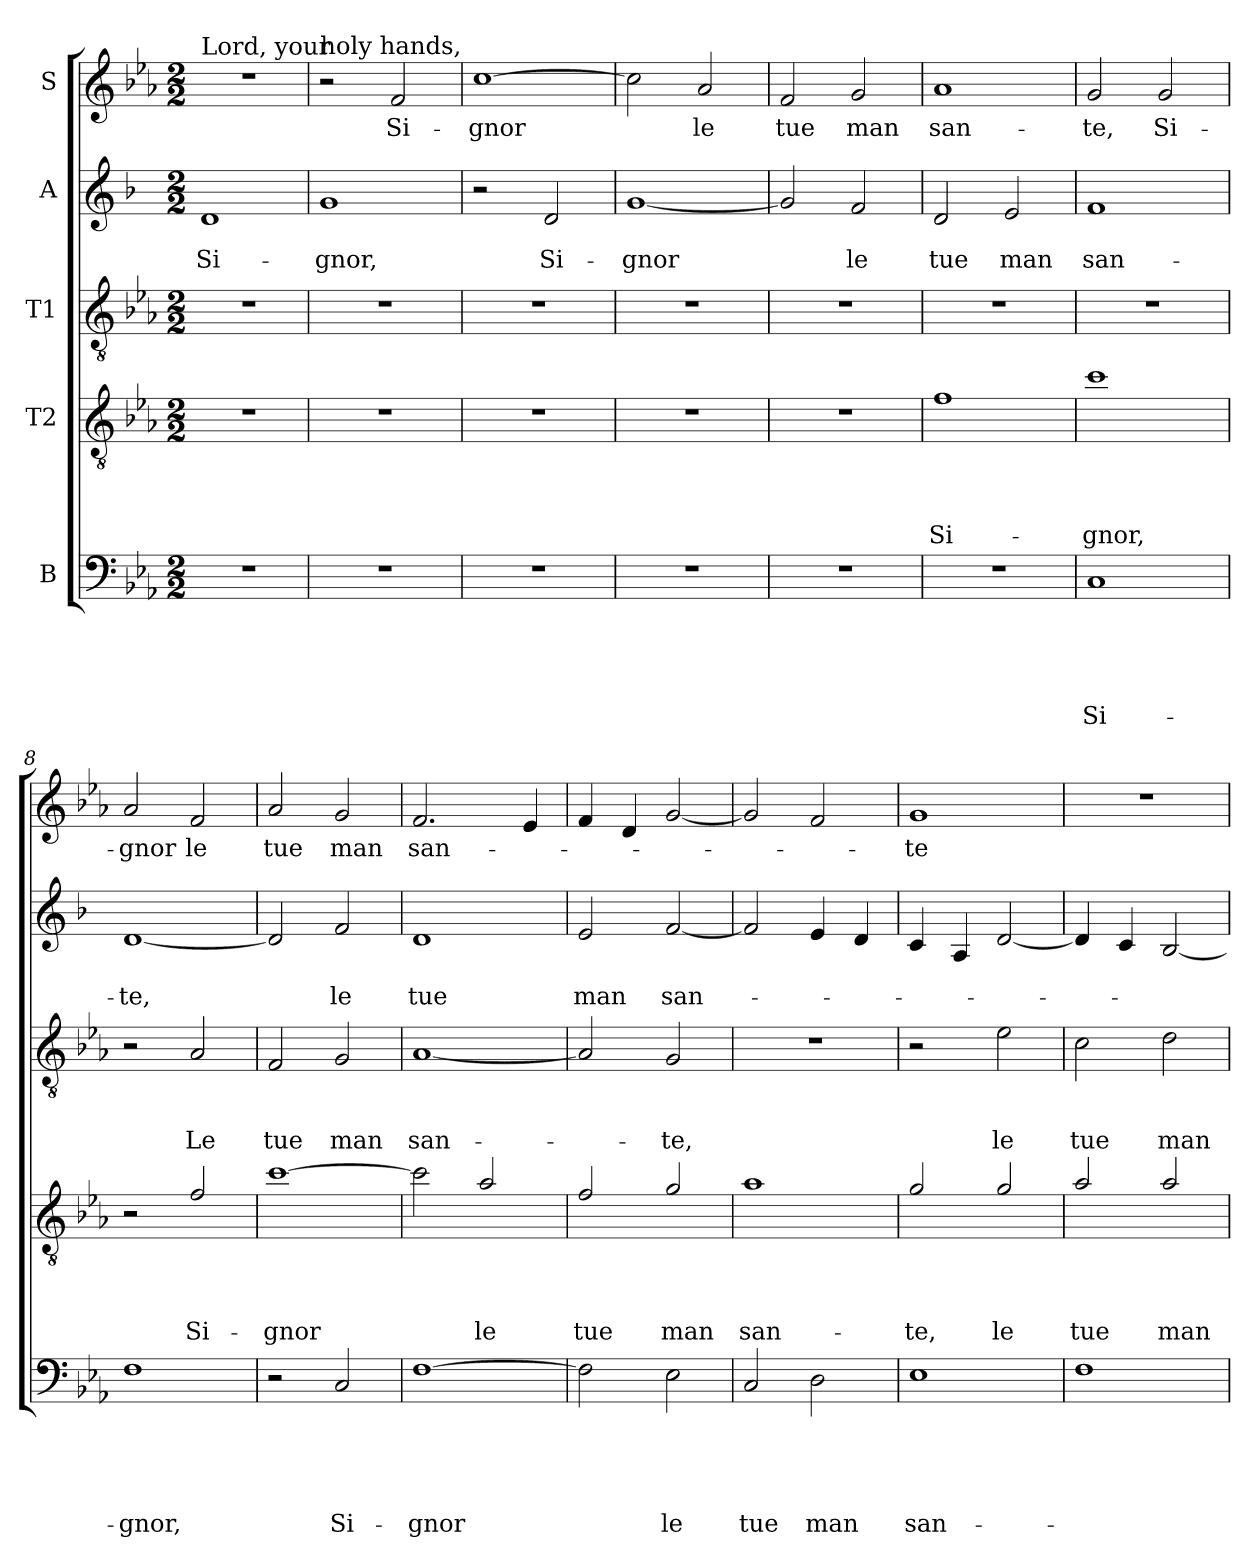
**kern	**text	**text	**text	**text	**text	**kern	**text	**text	**text	**text	**kern	**text	**text	**text	**kern	**text	**text	**kern	**text
*part5	*part5	*part5	*part5	*part5	*part5	*part4	*part4	*part4	*part4	*part4	*part3	*part3	*part3	*part3	*part2	*part2	*part2	*part1	*part1
*staff5	*staff5	*staff5	*staff5	*staff5	*staff5	*staff4	*staff4	*staff4	*staff4	*staff4	*staff3	*staff3	*staff3	*staff3	*staff2	*staff2	*staff2	*staff1	*staff1
*I"B	*	*	*	*	*	*I"T2	*	*	*	*	*I"T1	*	*	*	*I"A	*	*	*I"S	*
*clefF4	*	*	*	*	*	*clefGv2	*	*	*	*	*clefGv2	*	*	*	*clefG2	*	*	*clefG2	*
*	*	*	*	*	*	*ITrd8c14	*	*	*	*	*	*	*	*	*ITrd1c2	*	*	*	*
*k[b-e-a-]	*	*	*	*	*	*k[b-e-a-]	*	*	*	*	*k[b-e-a-]	*	*	*	*k[b-e-a-]	*	*	*k[b-e-a-]	*
*E-:	*	*	*	*	*	*E-:	*	*	*	*	*E-:	*	*	*	*E-:	*	*	*E-:	*
*M2/2	*	*	*	*	*	*M2/2	*	*	*	*	*M2/2	*	*	*	*M2/2	*	*	*M2/2	*
=1	=1	=1	=1	=1	=1	=1	=1	=1	=1	=1	=1	=1	=1	=1	=1	=1	=1	=1	=1
!	!	!	!	!	!	!	!	!	!	!	!	!	!	!	!	!	!	!LO:TX:a:t=Lord, your	!
!	!	!	!	!	!	!	!	!	!	!	!	!	!	!	!	!	!LO:LY:b	!	!
1r	.	.	.	.	.	1r	.	.	.	.	1r	.	.	.	1c	.	Si-	1r	.
=2	=2	=2	=2	=2	=2	=2	=2	=2	=2	=2	=2	=2	=2	=2	=2	=2	=2	=2	=2
!	!	!	!	!	!	!	!	!	!	!	!	!	!	!	!	!	!	!LO:TX:a:t=holy hands,	!
!	!	!	!	!	!	!	!	!	!	!	!	!	!	!	!	!	!LO:LY:b	!	!
1r	.	.	.	.	.	1r	.	.	.	.	1r	.	.	.	1f	.	-gnor,	2r	.
!	!	!	!	!	!	!	!	!	!	!	!	!	!	!	!	!	!	!	!LO:LY:b
.	.	.	.	.	.	.	.	.	.	.	.	.	.	.	.	.	.	2f/	Si-
=3	=3	=3	=3	=3	=3	=3	=3	=3	=3	=3	=3	=3	=3	=3	=3	=3	=3	=3	=3
!	!	!	!	!	!	!	!	!	!	!	!	!	!	!	!	!	!	!	!LO:LY:b
1r	.	.	.	.	.	1r	.	.	.	.	1r	.	.	.	2r	.	.	[1cc	-gnor
!	!	!	!	!	!	!	!	!	!	!	!	!	!	!	!	!	!LO:LY:b	!	!
.	.	.	.	.	.	.	.	.	.	.	.	.	.	.	2c/	.	Si-	.	.
=4	=4	=4	=4	=4	=4	=4	=4	=4	=4	=4	=4	=4	=4	=4	=4	=4	=4	=4	=4
!	!	!	!	!	!	!	!	!	!	!	!	!	!	!	!	!	!LO:LY:b	!	!
1r	.	.	.	.	.	1r	.	.	.	.	1r	.	.	.	[1f	.	-gnor	2cc\]	.
!	!	!	!	!	!	!	!	!	!	!	!	!	!	!	!	!	!	!	!LO:LY:b
.	.	.	.	.	.	.	.	.	.	.	.	.	.	.	.	.	.	2a-/	le
=5	=5	=5	=5	=5	=5	=5	=5	=5	=5	=5	=5	=5	=5	=5	=5	=5	=5	=5	=5
!	!	!	!	!	!	!	!	!	!	!	!	!	!	!	!	!	!	!	!LO:LY:b
1r	.	.	.	.	.	1r	.	.	.	.	1r	.	.	.	2f/]	.	.	2f/	tue
!	!	!	!	!	!	!	!	!	!	!	!	!	!	!	!	!	!LO:LY:b	!	!LO:LY:b
.	.	.	.	.	.	.	.	.	.	.	.	.	.	.	2e-/	.	le	2g/	man
=6	=6	=6	=6	=6	=6	=6	=6	=6	=6	=6	=6	=6	=6	=6	=6	=6	=6	=6	=6
!	!	!	!	!	!	!	!	!	!	!LO:LY:b	!	!	!	!	!	!	!LO:LY:b	!	!LO:LY:b
1r	.	.	.	.	.	1F	.	.	.	Si-	1r	.	.	.	2c/	.	tue	1a-	san-
!	!	!	!	!	!	!	!	!	!	!	!	!	!	!	!	!	!LO:LY:b	!	!
.	.	.	.	.	.	.	.	.	.	.	.	.	.	.	2d/	.	man	.	.
!!LO:PB:g=z
=7	=7	=7	=7	=7	=7	=7	=7	=7	=7	=7	=7	=7	=7	=7	=7	=7	=7	=7	=7
!	!	!	!	!	!LO:LY:b	!	!	!	!	!LO:LY:b	!	!	!	!	!	!	!LO:LY:b	!	!LO:LY:b
1C	.	.	.	.	Si-	1c	.	.	.	-gnor,	1r	.	.	.	1e-	.	san-	2g/	-te,
!	!	!	!	!	!	!	!	!	!	!	!	!	!	!	!	!	!	!	!LO:LY:b
.	.	.	.	.	.	.	.	.	.	.	.	.	.	.	.	.	.	2g/	Si-
=8	=8	=8	=8	=8	=8	=8	=8	=8	=8	=8	=8	=8	=8	=8	=8	=8	=8	=8	=8
!	!	!	!	!	!LO:LY:b	!	!	!	!	!	!	!	!	!	!	!	!LO:LY:b	!	!LO:LY:b
1F	.	.	.	.	-gnor,	2r	.	.	.	.	2r	.	.	.	[1c	.	-te,	2a-/	-gnor
!	!	!	!	!	!	!	!	!	!	!LO:LY:b	!	!	!	!LO:LY:b	!	!	!	!	!LO:LY:b
.	.	.	.	.	.	2F/	.	.	.	Si-	2A-/	.	.	Le	.	.	.	2f/	le
=9	=9	=9	=9	=9	=9	=9	=9	=9	=9	=9	=9	=9	=9	=9	=9	=9	=9	=9	=9
!	!	!	!	!	!	!	!	!	!	!LO:LY:b	!	!	!	!LO:LY:b	!	!	!	!	!LO:LY:b
2r	.	.	.	.	.	[1c	.	.	.	-gnor	2F/	.	.	tue	2c/]	.	.	2a-/	tue
!	!	!	!	!	!LO:LY:b	!	!	!	!	!	!	!	!	!LO:LY:b	!	!	!LO:LY:b	!	!LO:LY:b
2C/	.	.	.	.	Si-	.	.	.	.	.	2G/	.	.	man	2e-/	.	le	2g/	man
=10	=10	=10	=10	=10	=10	=10	=10	=10	=10	=10	=10	=10	=10	=10	=10	=10	=10	=10	=10
!	!	!	!	!	!LO:LY:b	!	!	!	!	!	!	!	!	!LO:LY:b	!	!	!LO:LY:b	!	!LO:LY:b
[1F	.	.	.	.	-gnor	2c\]	.	.	.	.	[1A-	.	.	san-	1c	.	tue	2.f/	san-
!	!	!	!	!	!	!	!	!	!	!LO:LY:b	!	!	!	!	!	!	!	!	!
.	.	.	.	.	.	2A-/	.	.	.	le	.	.	.	.	.	.	.	.	.
.	.	.	.	.	.	.	.	.	.	.	.	.	.	.	.	.	.	4e-/	.
=11	=11	=11	=11	=11	=11	=11	=11	=11	=11	=11	=11	=11	=11	=11	=11	=11	=11	=11	=11
!	!	!	!	!	!	!	!	!	!	!LO:LY:b	!	!	!	!	!	!	!LO:LY:b	!	!
2F\]	.	.	.	.	.	2F/	.	.	.	tue	2A-/]	.	.	.	2d/	.	man	4f/	.
.	.	.	.	.	.	.	.	.	.	.	.	.	.	.	.	.	.	4d/	.
!	!	!	!	!	!LO:LY:b	!	!	!	!	!LO:LY:b	!	!	!	!LO:LY:b	!	!	!LO:LY:b	!	!
2E-\	.	.	.	.	le	2G/	.	.	.	man	2G/	.	.	-te,	[2e-/	.	san-	[2g/	.
=12	=12	=12	=12	=12	=12	=12	=12	=12	=12	=12	=12	=12	=12	=12	=12	=12	=12	=12	=12
!	!	!	!	!	!LO:LY:b	!	!	!	!	!LO:LY:b	!	!	!	!	!	!	!	!	!
2C/	.	.	.	.	tue	1A-	.	.	.	san-	1r	.	.	.	2e-/]	.	.	2g/]	.
!	!	!	!	!	!LO:LY:b	!	!	!	!	!	!	!	!	!	!	!	!	!	!
2D\	.	.	.	.	man	.	.	.	.	.	.	.	.	.	4d/	.	.	2f/	.
.	.	.	.	.	.	.	.	.	.	.	.	.	.	.	4c/	.	.	.	.
=13	=13	=13	=13	=13	=13	=13	=13	=13	=13	=13	=13	=13	=13	=13	=13	=13	=13	=13	=13
!	!	!	!	!	!LO:LY:b	!	!	!	!	!LO:LY:b	!	!	!	!	!	!	!	!	!LO:LY:b
1E-	.	.	.	.	san-	2G/	.	.	.	-te,	2r	.	.	.	4B-/	.	.	1g	-te
.	.	.	.	.	.	.	.	.	.	.	.	.	.	.	4G/	.	.	.	.
!	!	!	!	!	!	!	!	!	!	!LO:LY:b	!	!	!	!LO:LY:b	!	!	!	!	!
.	.	.	.	.	.	2G/	.	.	.	le	2e-\	.	.	le	[2c/	.	.	.	.
!!LO:LB:g=z
=14	=14	=14	=14	=14	=14	=14	=14	=14	=14	=14	=14	=14	=14	=14	=14	=14	=14	=14	=14
!	!	!	!	!	!	!	!	!	!	!LO:LY:b	!	!	!	!LO:LY:b	!	!	!	!	!
1F	.	.	.	.	.	2A-/	.	.	.	tue	2c\	.	.	tue	4c/]	.	.	1r	.
.	.	.	.	.	.	.	.	.	.	.	.	.	.	.	4B-/	.	.	.	.
!	!	!	!	!	!	!	!	!	!	!LO:LY:b	!	!	!	!LO:LY:b	!	!	!	!	!
.	.	.	.	.	.	2A-/	.	.	.	man	2d\	.	.	man	[2A-/	.	.	.	.
=	=	=	=	=	=	=	=	=	=	=	=	=	=	=	=	=	=	=	=
*-	*-	*-	*-	*-	*-	*-	*-	*-	*-	*-	*-	*-	*-	*-	*-	*-	*-	*-	*-
